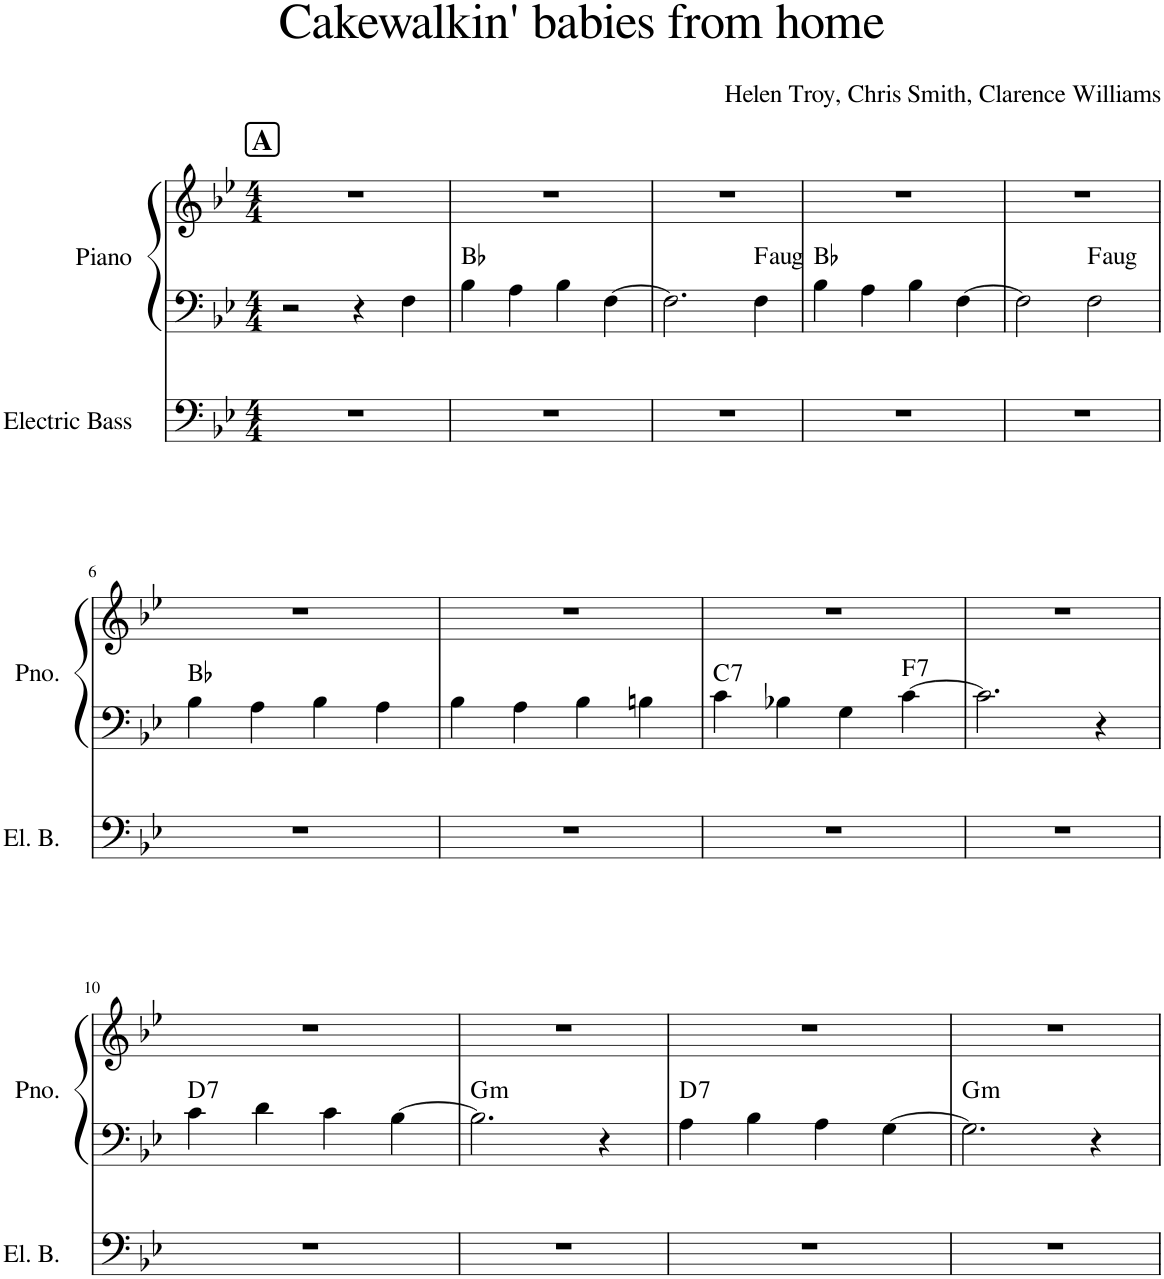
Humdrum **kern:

**kern	**kern	**kern	**harte
*part2	*part1	*part1	*part1
*staff3	*staff2	*staff1	*
*I"Electric Bass	*I"Piano	*	*
*I'El. B.	*I'Pno.	*	*
*clefF4	*clefF4	*clefG2	*
*Trd7c12	*	*	*
*k[b-e-]	*k[b-e-]	*k[b-e-]	*
*M4/4	*M4/4	*M4/4	*
!!LO:REH:place=s1:a:B:cj:fs=14:t=A
=1	=1	=1	=1
1r	2r	1r	.
.	4r	.	.
.	4F\	.	.
=2	=2	=2	=2
1r	4B-\	1r	Bb:maj
.	4A\	.	.
.	4B-\	.	.
.	[4F\	.	.
=3	=3	=3	=3
*	*	*^	*
1r	2.F\]	1r	2.ryy	.
!	!	!	!	!LO:H:kt=aug
.	4F\	.	4ryy	F:aug
*	*	*v	*v	*
=4	=4	=4	=4
1r	4B-\	1r	Bb:maj
.	4A\	.	.
.	4B-\	.	.
.	[4F\	.	.
=5	=5	=5	=5
*	*	*^	*
1r	2F\]	1r	2ryy	.
!	!	!	!	!LO:H:kt=aug
.	2F\	.	2ryy	F:aug
*	*	*v	*v	*
!!LO:LB:g=z
=6	=6	=6	=6
1r	4B-\	1r	Bb:maj
.	4A\	.	.
.	4B-\	.	.
.	4A\	.	.
=7	=7	=7	=7
1r	4B-\	1r	.
.	4A\	.	.
.	4B-\	.	.
.	4Bn\	.	.
=8	=8	=8	=8
!	!	!	!LO:H:kt=7
*	*	*^	*
1r	4c\	1r	2.ryy	C:7
.	4B-X\	.	.	.
.	4G\	.	.	.
!	!	!	!	!LO:H:kt=7
.	[4c\	.	4ryy	F:7
*	*	*v	*v	*
=9	=9	=9	=9
1r	2.c\]	1r	.
.	4r	.	.
!!LO:LB:g=z
=10	=10	=10	=10
!	!	!	!LO:H:kt=7
1r	4c\	1r	D:7
.	4d\	.	.
.	4c\	.	.
.	[4B-\	.	.
=11	=11	=11	=11
!	!	!	!LO:H:kt=m
1r	2.B-\]	1r	G:min
.	4r	.	.
=12	=12	=12	=12
!	!	!	!LO:H:kt=7
1r	4A\	1r	D:7
.	4B-\	.	.
.	4A\	.	.
.	[4G\	.	.
=13	=13	=13	=13
!	!	!	!LO:H:kt=m
1r	2.G\]	1r	G:min
.	4r	.	.
=	=	=	=
*-	*-	*-	*-
